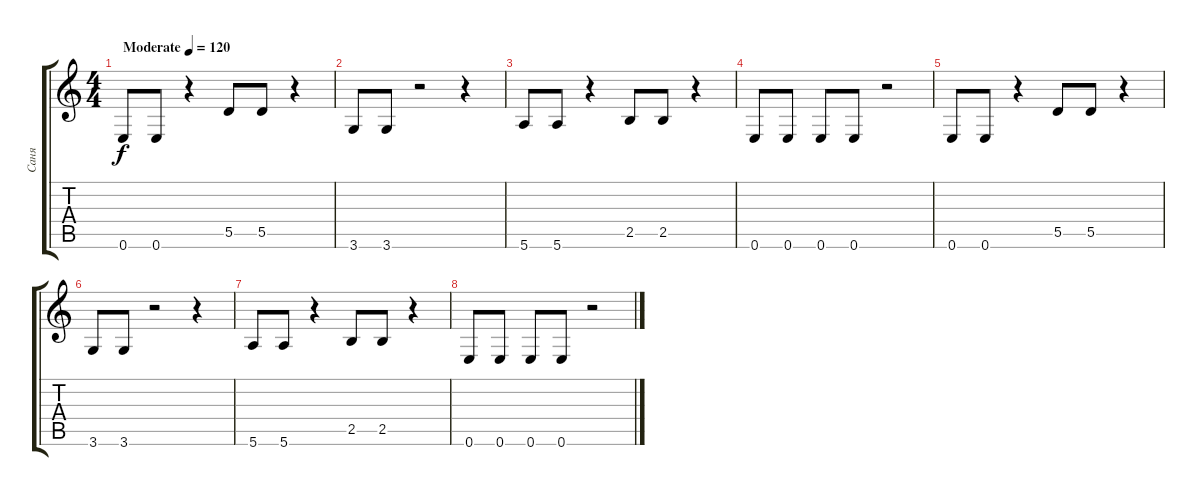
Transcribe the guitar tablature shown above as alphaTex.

\track ("Саня" "Саня") {instrument electricbasspick}
\staff {score tabs}
\tuning (E4 B3 G3 D3 A2 E2) {hide}
\ts (4 4)
\tempo (120 "Moderate")
\clef g2
\ks c
0.6.8{dy f instrument electricbasspick} 0.6.8 r.4 5.5.8 5.5.8 r.4 |
3.6.8 3.6.8 r.2 r.4 |
5.6.8 5.6.8 r.4 2.5.8 2.5.8 r.4 |
0.6.8 0.6.8 0.6.8 0.6.8 r.2 |
0.6.8 0.6.8 r.4 5.5.8 5.5.8 r.4 |
3.6.8 3.6.8 r.2 r.4 |
5.6.8 5.6.8 r.4 2.5.8 2.5.8 r.4 |
0.6.8 0.6.8 0.6.8 0.6.8 r.2
